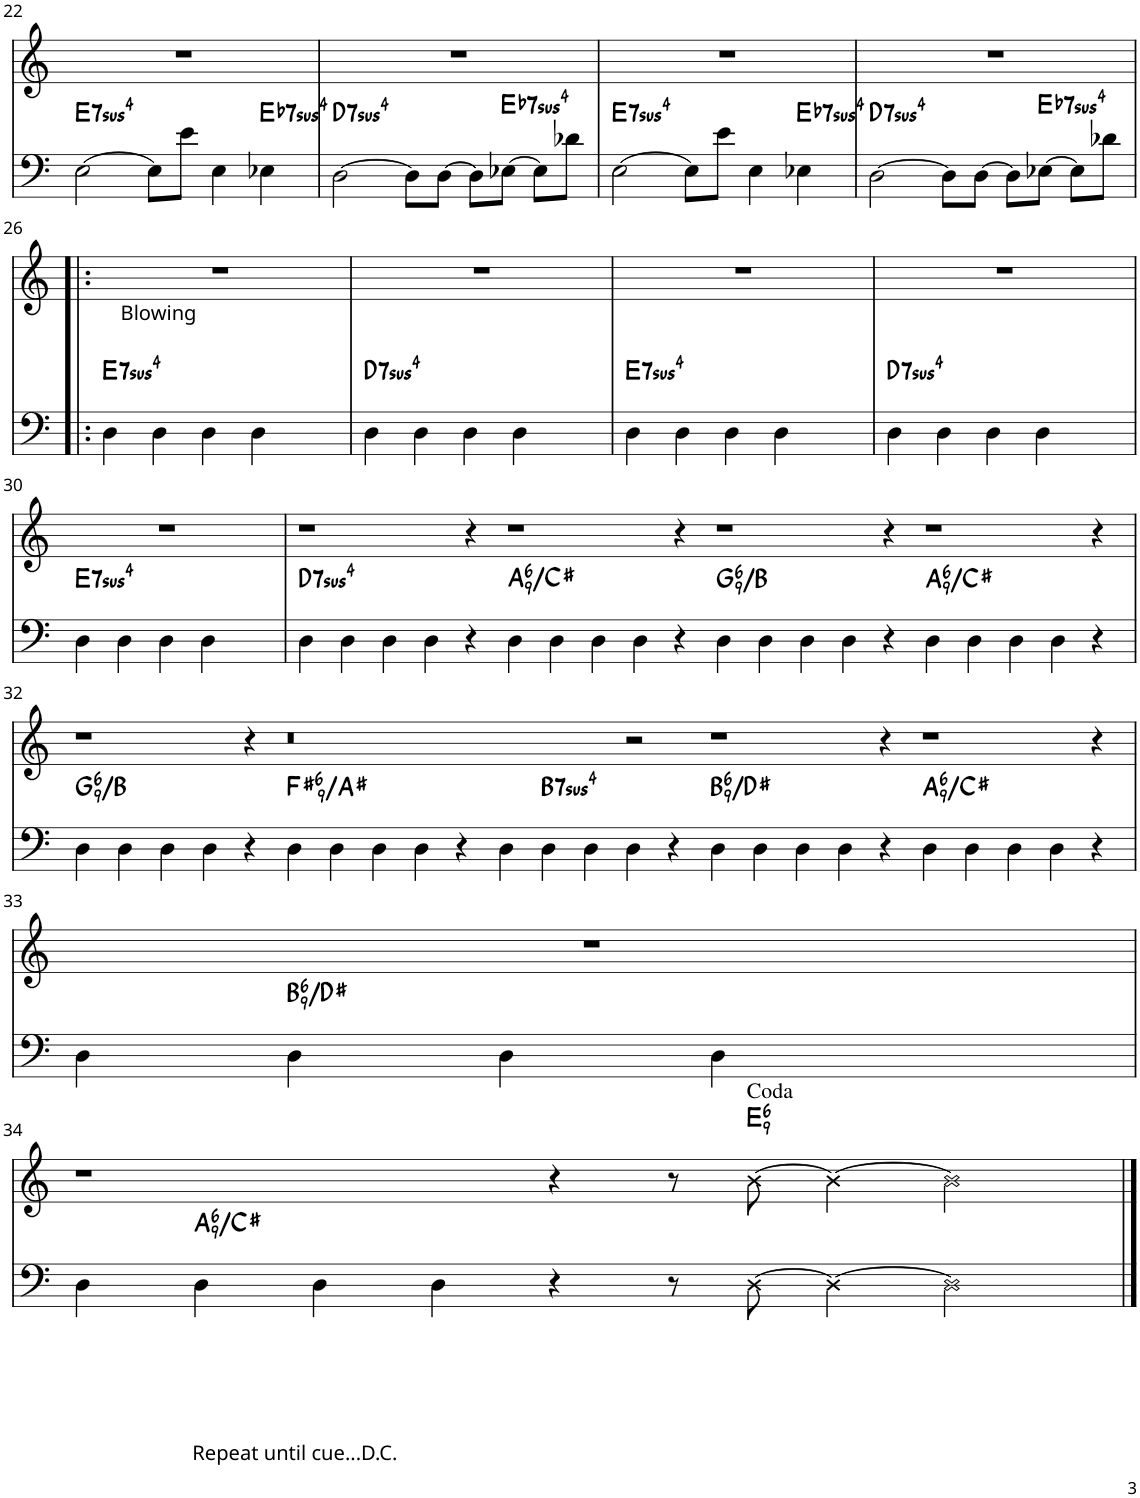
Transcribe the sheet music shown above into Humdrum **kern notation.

**kern	**kern	**harte
*part2	*part1	*part1
*staff2	*staff1	*
!!LO:PB:g=z
*clefF4	*clefG2	*
*k[]	*k[]	*
*M5/4	*M5/4	*
=22	=22	=22
[2E\	4%5r	.
8E\L]	.	.
8e\J	.	.
4E\	.	.
4E-X\	.	.
=23	=23	=23
[2D\	4%5r	.
8D\L]	.	.
[8D\J	.	.
8D\L]	.	.
[8E-X\J	.	.
8E-\L]	.	.
8d-X\J	.	.
=24	=24	=24
[2E\	4%5r	.
8E\L]	.	.
8e\J	.	.
4E\	.	.
4E-X\	.	.
=25	=25	=25
[2D\	4%5r	.
8D\L]	.	.
[8D\J	.	.
8D\L]	.	.
[8E-X\J	.	.
8E-\L]	.	.
8d-X\J	.	.
!!LO:LB:g=z
=26!|:	=26!|:	=26!|:
4D\	4%5r	.
!LO:TX:a:t=Blowing	!	!
4D\	.	.
4D\	.	.
4D\	.	.
4ryy	.	.
=27	=27	=27
4D\	4%5r	.
4D\	.	.
4D\	.	.
4D\	.	.
4ryy	.	.
=28	=28	=28
4D\	4%5r	.
4D\	.	.
4D\	.	.
4D\	.	.
4ryy	.	.
=29	=29	=29
4D\	4%5r	.
4D\	.	.
4D\	.	.
4D\	.	.
4ryy	.	.
!!LO:LB:g=z
=30	=30	=30
4D\	4%5r	.
4D\	.	.
4D\	.	.
4D\	.	.
4ryy	.	.
=31	=31	=31
4D\	1r	.
4D\	.	.
4D\	.	.
4D\	.	.
4r	4r	.
4D\	1r	.
4D\	.	.
4D\	.	.
4D\	.	.
4r	4r	.
4D\	1r	.
4D\	.	.
4D\	.	.
4D\	.	.
4r	4r	.
4D\	1r	.
4D\	.	.
4D\	.	.
4D\	.	.
4r	4r	.
!!LO:LB:g=z
=32	=32	=32
4D\	1r	.
4D\	.	.
4D\	.	.
4D\	.	.
4r	4r	.
4D\	0r	.
4D\	.	.
4D\	.	.
4D\	.	.
4r	.	.
4D\	.	.
4D\	.	.
4D\	.	.
4D\	2r	.
4r	.	.
4D\	1r	.
4D\	.	.
4D\	.	.
4D\	.	.
4r	4r	.
4D\	1r	.
4D\	.	.
4D\	.	.
4D\	.	.
4r	4r	.
!!LO:LB:g=z
=33	=33	=33
4D\	4%5r	.
4D\	.	.
4D\	.	.
4D\	.	.
4ryy	.	.
!!LO:LB:g=z
=34	=34	=34
4D\	1r	.
!LO:TX:b:t=Repeat until cue...D.C.	!	!
4D\	.	.
4D\	.	.
4D\	.	.
4r	4r	.
8r	8r	.
!	!	!LO:H:kt=6
[8D\	[8b\	E:maj6(9)
4D\_	4b\_	.
2D\]	2b\]	.
==	==	==
*-	*-	*-
